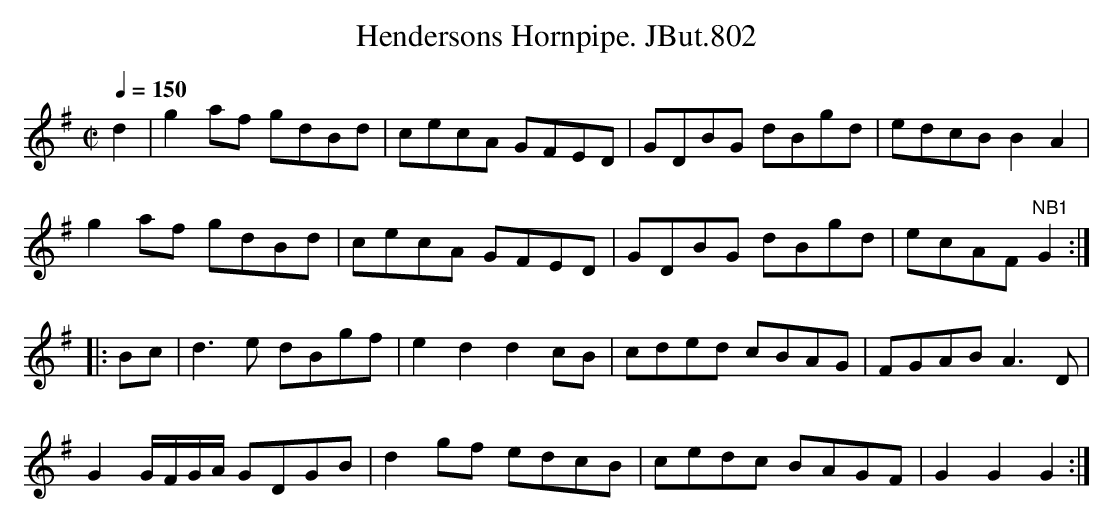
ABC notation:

X:1
T:Hendersons Hornpipe. JBut.802
M:C|
L:1/8
Q:1/4=150
K:G
d2|g2af gdBd|cecA GFED|GDBG dBgd|edcB B2A2|
g2af gdBd|cecA GFED|GDBG dBgd|ecAF "^NB1"G2:|
|:Bc|d3e dBgf|e2d2d2 cB|cded cBAG|FGAB A3D|
G2G/F/G/A/ GDGB|d2 gf edcB|cedc BAGF|G2G2G2:|
